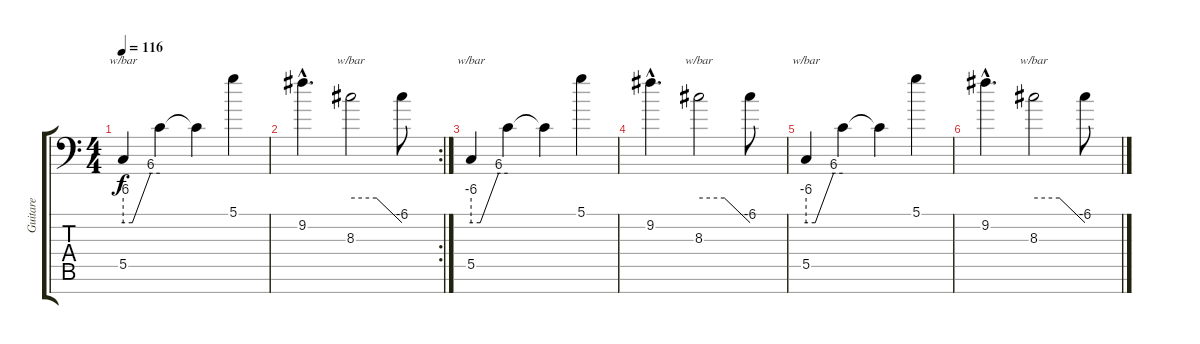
\track ("Guitare" "Guitare") {instrument distortionguitar}
\staff {score tabs}
\tuning (D4 A3 F3 C3 G2 D2 A1) {hide}
\ts (4 4)
\tempo 116
\clef f4
\ks c
5.5.4{tbe (custom default 0 -24 15 -24 30 0 45 24 60 24) dy f} 5.5{t}.4 5.5{t}.4 5.1.4 |
\rc 2
9.2{hac}.4{d} 8.3.2{tbe (custom default 0 0 30 0 60 -24)} 8.3{t}.8 |
5.5.4{tbe (custom default 0 -24 15 -24 30 0 45 24 60 24)} 5.5{t}.4 5.5{t}.4 5.1.4 |
9.2{hac}.4{d} 8.3.2{tbe (custom default 0 0 30 0 60 -24)} 8.3{t}.8 |
5.5.4{tbe (custom default 0 -24 15 -24 30 0 45 24 60 24)} 5.5{t}.4 5.5{t}.4 5.1.4 |
9.2{hac}.4{d} 8.3.2{tbe (custom default 0 0 30 0 60 -24)} 8.3{t}.8
